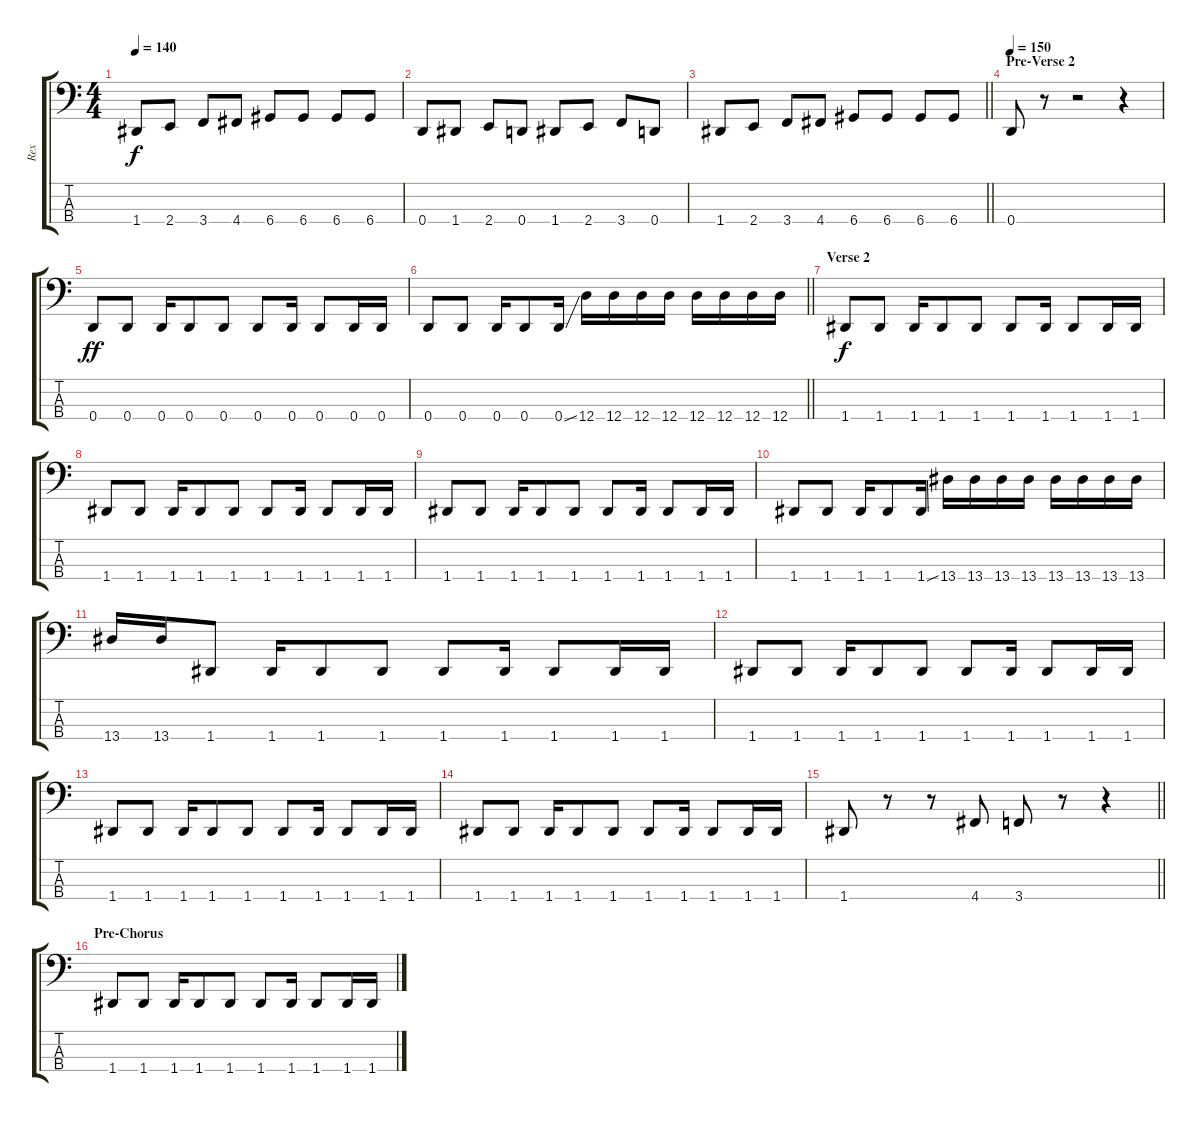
\track ("Rex" "Rex") {instrument electricbassfinger}
\staff {score tabs}
\tuning (G2 D2 A1 D1) {hide}
\ts (4 4)
\tempo 140
\clef f4
\ks c
1.4.8{dy f} 2.4.8 3.4.8 4.4.8 6.4.8 6.4.8 6.4.8 6.4.8 |
0.4.8 1.4.8 2.4.8 0.4.8 1.4.8 2.4.8 3.4.8 0.4.8 |
\barLineRight lightlight
1.4.8 2.4.8 3.4.8 4.4.8 6.4.8 6.4.8 6.4.8 6.4.8 |
\section ("" "Pre-Verse 2")
\tempo 150
0.4.8 r.8 r.2 r.4 |
0.4.8{dy ff} 0.4.8 0.4.16 0.4.8 0.4.8 0.4.8 0.4.16 0.4.8 0.4.16 0.4.16 |
\barLineRight lightlight
0.4.8 0.4.8 0.4.16 0.4.8 0.4{ss}.16 12.4.16 12.4.16 12.4.16 12.4.16 12.4.16 12.4.16 12.4.16 12.4.16 |
\section ("" "Verse 2")
1.4.8{dy f} 1.4.8 1.4.16 1.4.8 1.4.8 1.4.8 1.4.16 1.4.8 1.4.16 1.4.16 |
1.4.8 1.4.8 1.4.16 1.4.8 1.4.8 1.4.8 1.4.16 1.4.8 1.4.16 1.4.16 |
1.4.8 1.4.8 1.4.16 1.4.8 1.4.8 1.4.8 1.4.16 1.4.8 1.4.16 1.4.16 |
1.4.8 1.4.8 1.4.16 1.4.8 1.4{ss}.16 13.4.16 13.4.16 13.4.16 13.4.16 13.4.16 13.4.16 13.4.16 13.4.16 |
13.4.16 13.4.16 1.4.8 1.4.16 1.4.8 1.4.8 1.4.8 1.4.16 1.4.8 1.4.16 1.4.16 |
1.4.8 1.4.8 1.4.16 1.4.8 1.4.8 1.4.8 1.4.16 1.4.8 1.4.16 1.4.16 |
1.4.8 1.4.8 1.4.16 1.4.8 1.4.8 1.4.8 1.4.16 1.4.8 1.4.16 1.4.16 |
1.4.8 1.4.8 1.4.16 1.4.8 1.4.8 1.4.8 1.4.16 1.4.8 1.4.16 1.4.16 |
\barLineRight lightlight
1.4.8 r.8 r.8 4.4.8 3.4.8 r.8 r.4 |
\section ("" "Pre-Chorus")
1.4.8 1.4.8 1.4.16 1.4.8 1.4.8 1.4.8 1.4.16 1.4.8 1.4.16 1.4.16
